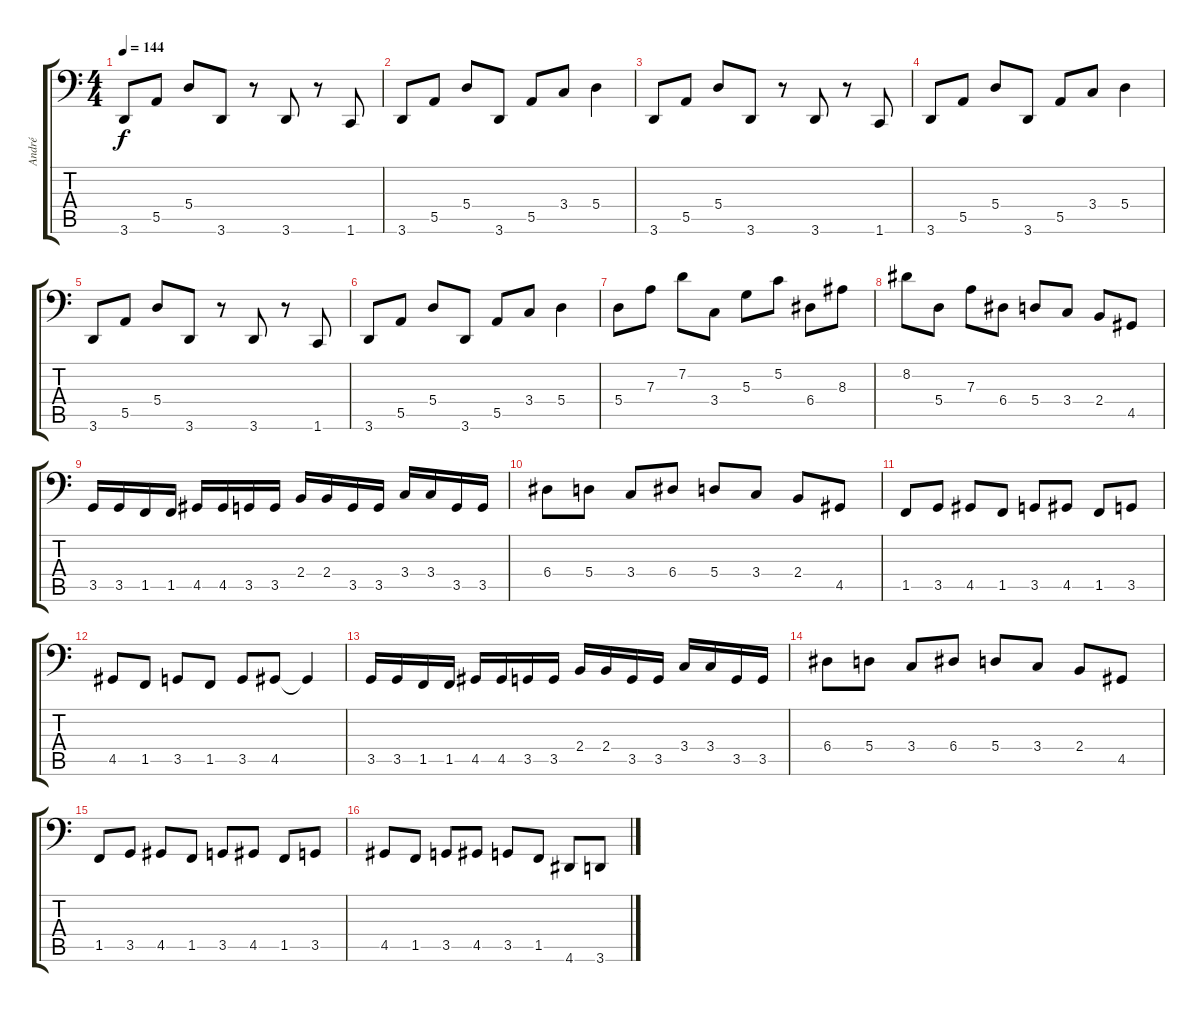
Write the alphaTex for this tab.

\track ("André" "André") {instrument electricbassfinger}
\staff {score tabs}
\tuning (C3 G2 D2 A1 E1 B0) {hide}
\ts (4 4)
\tempo 144
\clef f4
\ks c
3.6.8{dy f} 5.5.8 5.4.8 3.6.8 r.8 3.6.8 r.8 1.6.8 |
3.6.8 5.5.8 5.4.8 3.6.8 5.5.8 3.4.8 5.4.4 |
3.6.8 5.5.8 5.4.8 3.6.8 r.8 3.6.8 r.8 1.6.8 |
3.6.8 5.5.8 5.4.8 3.6.8 5.5.8 3.4.8 5.4.4 |
3.6.8 5.5.8 5.4.8 3.6.8 r.8 3.6.8 r.8 1.6.8 |
3.6.8 5.5.8 5.4.8 3.6.8 5.5.8 3.4.8 5.4.4 |
5.4.8 7.3.8 7.2.8 3.4.8 5.3.8 5.2.8 6.4.8 8.3.8 |
8.2.8 5.4.8 7.3.8 6.4.8 5.4.8 3.4.8 2.4.8 4.5.8 |
3.5.16 3.5.16 1.5.16 1.5.16 4.5.16 4.5.16 3.5.16 3.5.16 2.4.16 2.4.16 3.5.16 3.5.16 3.4.16 3.4.16 3.5.16 3.5.16 |
6.4.8 5.4.8 3.4.8 6.4.8 5.4.8 3.4.8 2.4.8 4.5.8 |
1.5.8 3.5.8 4.5.8 1.5.8 3.5.8 4.5.8 1.5.8 3.5.8 |
4.5.8 1.5.8 3.5.8 1.5.8 3.5.8 4.5.8 4.5{t}.4 |
3.5.16 3.5.16 1.5.16 1.5.16 4.5.16 4.5.16 3.5.16 3.5.16 2.4.16 2.4.16 3.5.16 3.5.16 3.4.16 3.4.16 3.5.16 3.5.16 |
6.4.8 5.4.8 3.4.8 6.4.8 5.4.8 3.4.8 2.4.8 4.5.8 |
1.5.8 3.5.8 4.5.8 1.5.8 3.5.8 4.5.8 1.5.8 3.5.8 |
4.5.8 1.5.8 3.5.8 4.5.8 3.5.8 1.5.8 4.6.8 3.6.8
